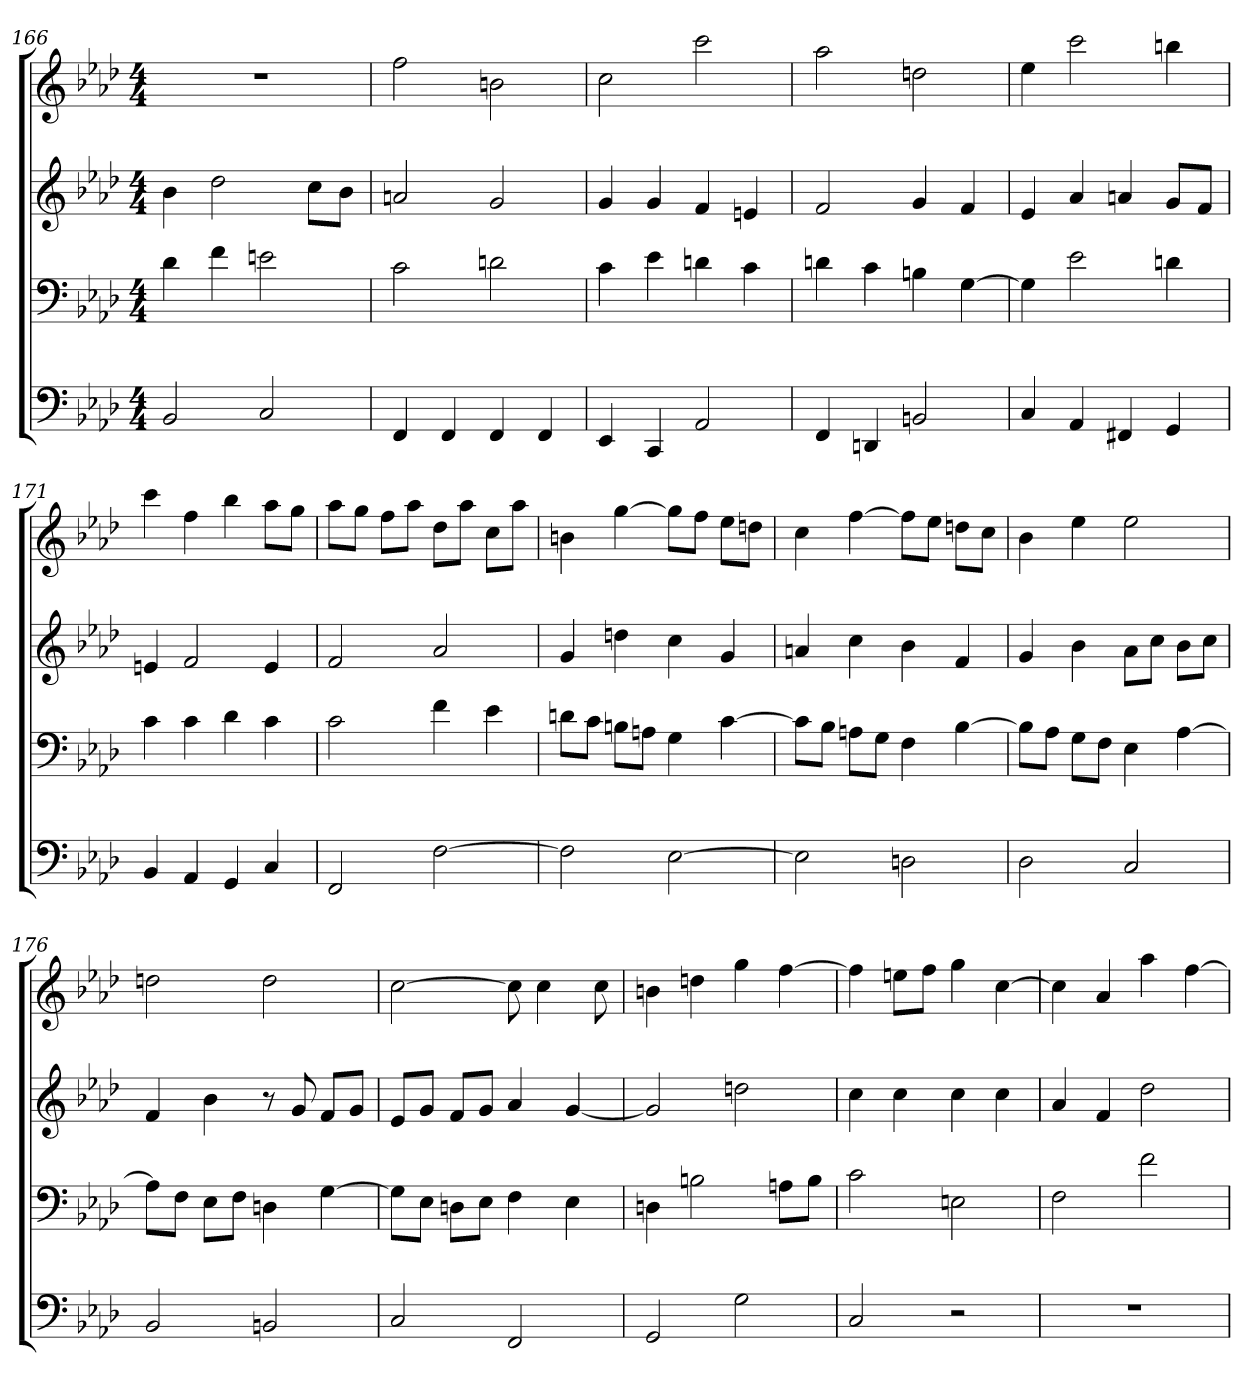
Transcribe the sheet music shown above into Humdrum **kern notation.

**kern	**kern	**kern	**kern
*part4	*part3	*part2	*part1
*staff4	*staff3	*staff2	*staff1
*k[b-e-a-d-]	*k[b-e-a-d-]	*k[b-e-a-d-]	*k[b-e-a-d-]
*M4/4	*M4/4	*M4/4	*M4/4
=166	=166	=166	=166
2BB-	4d-	4b-	1r
.	4f	2dd-	.
2C	2en	.	.
.	.	8ccL	.
.	.	8b-J	.
=167	=167	=167	=167
4FF	2c	2an	2ff
4FF	.	.	.
4FF	2dn	2g	2bn
4FF	.	.	.
=168	=168	=168	=168
4EE-	4c	4g	2cc
4CC	4e-	4g	.
2AA-	4dn	4f	2ccc
.	4c	4en	.
=169	=169	=169	=169
4FF	4dn	2f	2aa-
4DDn	4c	.	.
2BBn	4Bn	4g	2ddn
.	[4G	4f	.
=170	=170	=170	=170
4C	4G]	4e-	4ee-
4AA-	2e-	4a-	2ccc
4FF#X	.	4an	.
4GG	4dn	8gL	4bbn
.	.	8fJ	.
=171	=171	=171	=171
4BB-	4c	4en	4ccc
4AA-	4c	2f	4ff
4GG	4d-	.	4bb-
4C	4c	4e	8aa-L
.	.	.	8ggJ
=172	=172	=172	=172
2FF	2c	2f	8aa-L
.	.	.	8ggJ
.	.	.	8ffL
.	.	.	8aa-J
[2F	4f	2a-	8dd-L
.	.	.	8aa-J
.	4e-	.	8ccL
.	.	.	8aa-J
=173	=173	=173	=173
2F]	8dnL	4g	4bn
.	8cJ	.	.
.	8BnL	4ddn	[4gg
.	8AnJ	.	.
[2E-	4G	4cc	8ggL]
.	.	.	8ffJ
.	[4c	4g	8ee-L
.	.	.	8ddnJ
=174	=174	=174	=174
2E-]	8cL]	4an	4cc
.	8B-J	.	.
.	8AnL	4cc	[4ff
.	8GJ	.	.
2Dn	4F	4b-	8ffL]
.	.	.	8ee-J
.	[4B-	4f	8ddnL
.	.	.	8ccJ
=175	=175	=175	=175
2D-	8B-L]	4g	4b-
.	8A-J	.	.
.	8GL	4b-	4ee-
.	8FJ	.	.
2C	4E-	8a-L	2ee-
.	.	8ccJ	.
.	[4A-	8b-L	.
.	.	8ccJ	.
=176	=176	=176	=176
2BB-	8A-L]	4f	2ddn
.	8FJ	.	.
.	8E-L	4b-	.
.	8FJ	.	.
2BBn	4Dn	8r	2dd
.	.	8g	.
.	[4G	8fL	.
.	.	8gJ	.
=177	=177	=177	=177
2C	8GL]	8e-L	[2cc
.	8E-J	8gJ	.
.	8DnL	8fL	.
.	8E-J	8gJ	.
2FF	4F	4a-	8cc]
.	.	.	4cc
.	4E-	[4g	.
.	.	.	8cc
=178	=178	=178	=178
2GG	4Dn	2g]	4bn
.	2Bn	.	4ddn
2G	.	2ddn	4gg
.	8AnL	.	[4ff
.	8BJ	.	.
=179	=179	=179	=179
2C	2c	4cc	4ff]
.	.	4cc	8eenL
.	.	.	8ffJ
2r	2En	4cc	4gg
.	.	4cc	[4cc
=180	=180	=180	=180
1r	2F	4a-	4cc]
.	.	4f	4a-
.	2f	2dd-	4aa-
.	.	.	[4ff
=	=	=	=
*-	*-	*-	*-
